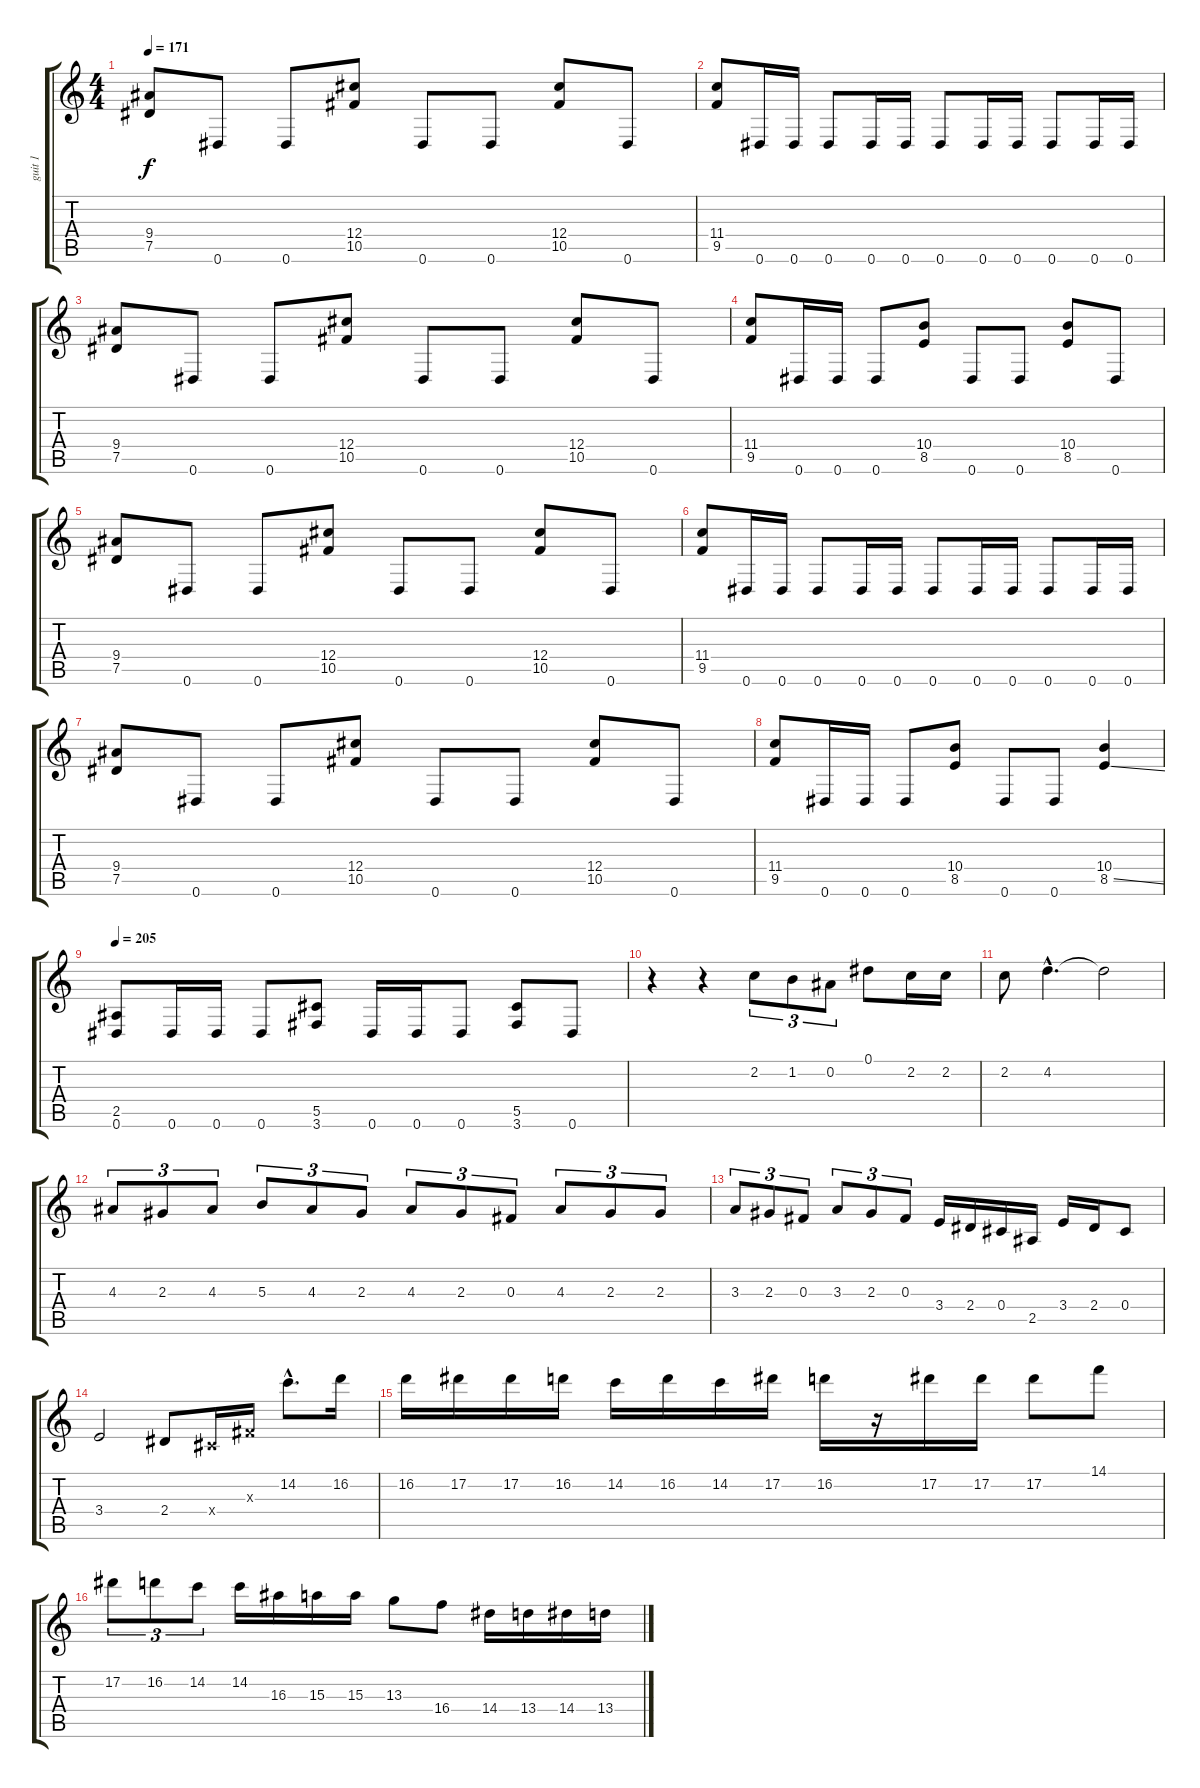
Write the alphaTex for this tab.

\track ("guit 1" "guit 1") {instrument distortionguitar}
\staff {score tabs}
\tuning (Eb4 Bb3 Gb3 Db3 Ab2 Eb2) {hide}
\ts (4 4)
\tempo 171
\clef g2
\ks c
(9.4 7.5).8{dy f} 0.6.8 0.6.8 (12.4 10.5).8 0.6.8 0.6.8 (12.4 10.5).8 0.6.8 |
(11.4 9.5).8 0.6.16 0.6.16 0.6.8 0.6.16 0.6.16 0.6.8 0.6.16 0.6.16 0.6.8 0.6.16 0.6.16 |
(9.4 7.5).8 0.6.8 0.6.8 (12.4 10.5).8 0.6.8 0.6.8 (12.4 10.5).8 0.6.8 |
(11.4 9.5).8 0.6.16 0.6.16 0.6.8 (10.4 8.5).8 0.6.8 0.6.8 (10.4 8.5).8 0.6.8 |
(9.4 7.5).8 0.6.8 0.6.8 (12.4 10.5).8 0.6.8 0.6.8 (12.4 10.5).8 0.6.8 |
(11.4 9.5).8 0.6.16 0.6.16 0.6.8 0.6.16 0.6.16 0.6.8 0.6.16 0.6.16 0.6.8 0.6.16 0.6.16 |
(9.4 7.5).8 0.6.8 0.6.8 (12.4 10.5).8 0.6.8 0.6.8 (12.4 10.5).8 0.6.8 |
(11.4 9.5).8 0.6.16 0.6.16 0.6.8 (10.4 8.5).8 0.6.8 0.6.8 (10.4 8.5{ss}).4 |
\tempo 205
(2.5 0.6).8 0.6.16 0.6.16 0.6.8 (5.5 3.6).8 0.6.16 0.6.16 0.6.8 (5.5 3.6).8 0.6.8 |
r.4 r.4 2.2.8{tu (3 2)} 1.2.8{tu (3 2)} 0.2.8{tu (3 2)} 0.1.8 2.2.16 2.2.16 |
2.2.8 4.2{hac}.4{d} 4.2{t}.2 |
4.3.8{tu (3 2)} 2.3.8{tu (3 2)} 4.3.8{tu (3 2)} 5.3.8{tu (3 2)} 4.3.8{tu (3 2)} 2.3.8{tu (3 2)} 4.3.8{tu (3 2)} 2.3.8{tu (3 2)} 0.3.8{tu (3 2)} 4.3.8{tu (3 2)} 2.3.8{tu (3 2)} 2.3.8{tu (3 2)} |
3.3.8{tu (3 2)} 2.3.8{tu (3 2)} 0.3.8{tu (3 2)} 3.3.8{tu (3 2)} 2.3.8{tu (3 2)} 0.3.8{tu (3 2)} 3.4.16 2.4.16 0.4.16 2.5.16 3.4.16 2.4.16 0.4.8 |
3.4.2 2.4.8 0.4{x}.16 0.3{x}.16 14.2{hac}.8{d} 16.2.16 |
16.2.16 17.2.16 17.2.16 16.2.16 14.2.16 16.2.16 14.2.16 17.2.16 16.2.16 r.16 17.2.16 17.2.16 17.2.8 14.1.8 |
17.2.8{tu (3 2)} 16.2.8{tu (3 2)} 14.2.8{tu (3 2)} 14.2.16 16.3.16 15.3.16 15.3.16 13.3.8 16.4.8 14.4.16 13.4.16 14.4.16 13.4.16
